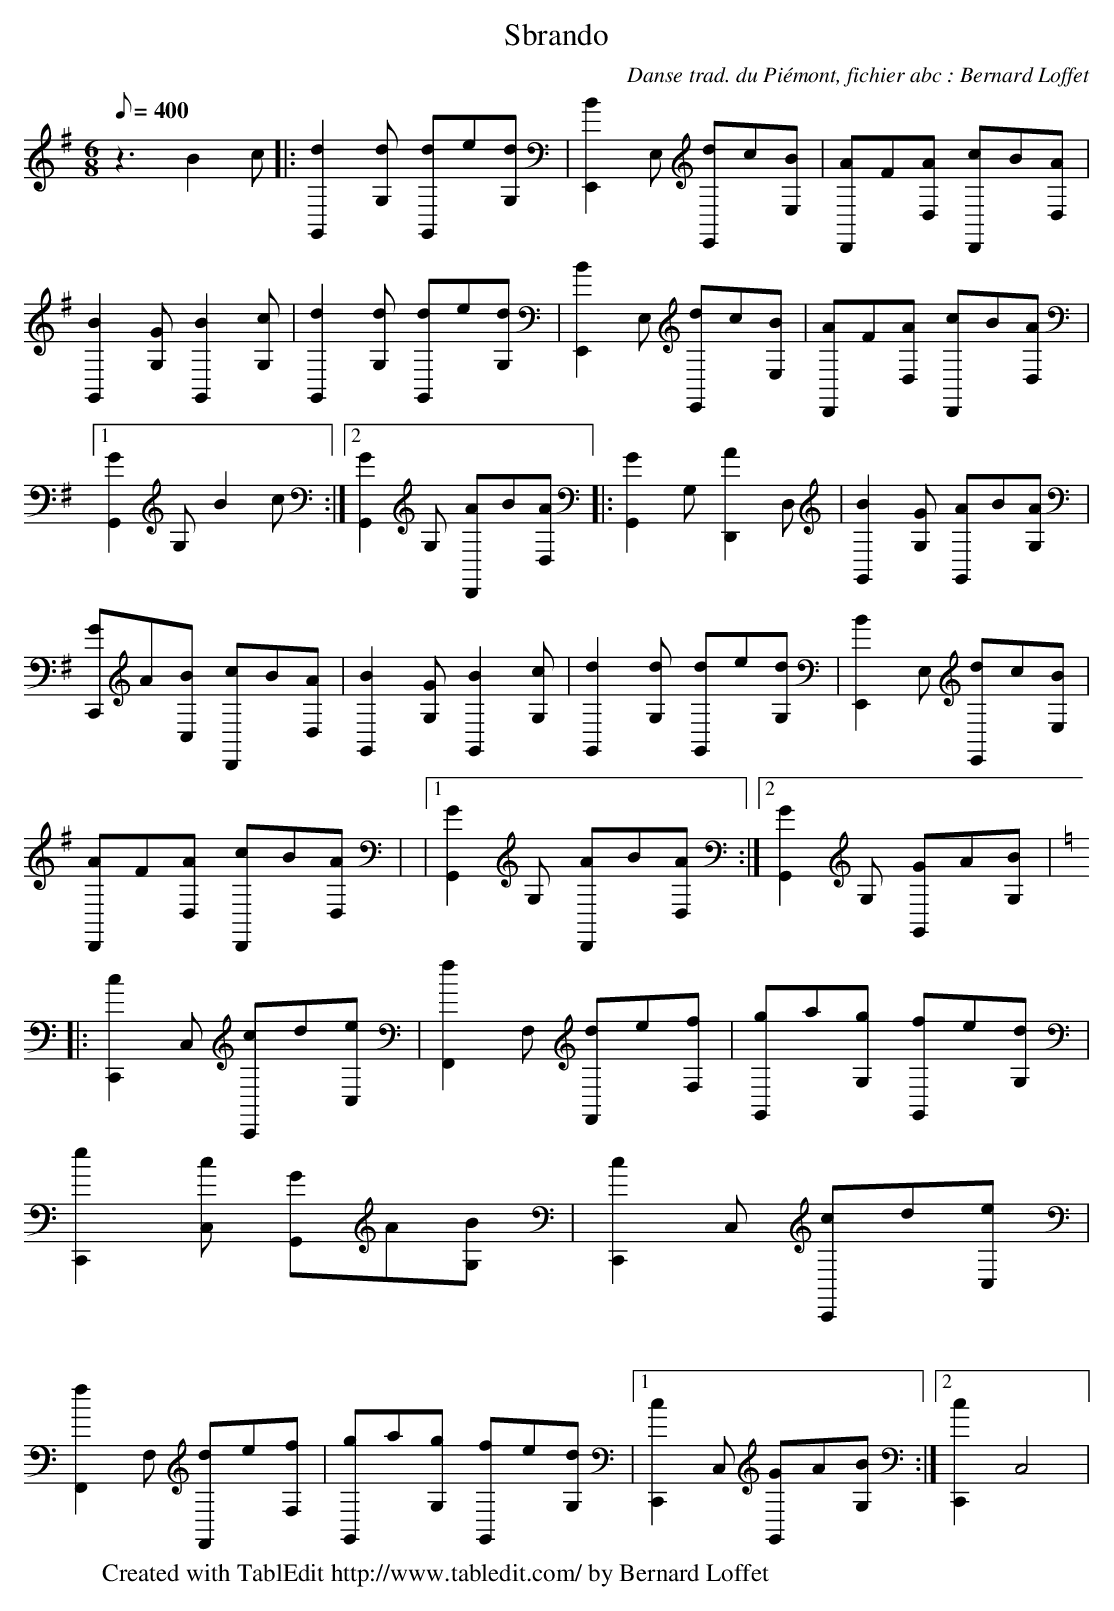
X:1
T:Sbrando
C:Danse trad. du Piémont, fichier abc : Bernard Loffet
L:1/8
Q:400
M:6/8
K:G
 z3 B2c |: [d2G,,2][dG,] [dG,,]e[dG,] | [B2E,,2]E, [dE,,]c[BE,] | [AD,,]F[AD,] [cD,,]B[AD,] | \
 [B2G,,2][GG,] [B2G,,2][cG,] | [d2G,,2][dG,] [dG,,]e[dG,] | [B2E,,2]E, [dE,,]c[BE,] | \
 [AD,,]F[AD,] [cD,,]B[AD,] |1 [G2G,,2]G, B2c :|2 [G2G,,2]G, [AD,,]B[AD,] |: [G2G,,2]G, [A2D,,2]D, | \
 [B2G,,2][GG,] [AG,,]B[AG,] | [GC,,]A[BC,] [cD,,]B[AD,] | [B2G,,2][GG,] [B2G,,2][cG,] | \
 [d2G,,2][dG,] [dG,,]e[dG,] | [B2E,,2]E, [dE,,]c[BE,] | [AD,,]F[AD,] [cD,,]B[AD,] | \
|1 [G2G,,2]G, [AD,,]B[AD,] :|2 [G2G,,2]G, [GG,,]A[BG,] | \
K:C
|: [c2C,,2]C, [cC,,]d[eC,] | [f2F,,2]F, [dF,,]e[fF,] | [gG,,]a[gG,] [fG,,]e[dG,] | \
 [e2C,,2][cC,] [GG,,]A[BG,] | [c2C,,2]C, [cC,,]d[eC,] | [f2F,,2]F, [dF,,]e[fF,] | \
 [gG,,]a[gG,] [fG,,]e[dG,] |1 [c2C,,2]C, [GG,,]A[BG,] :|2 [c2C,,2]C,4 | \
W:Created with TablEdit http://www.tabledit.com/ by Bernard Loffet
